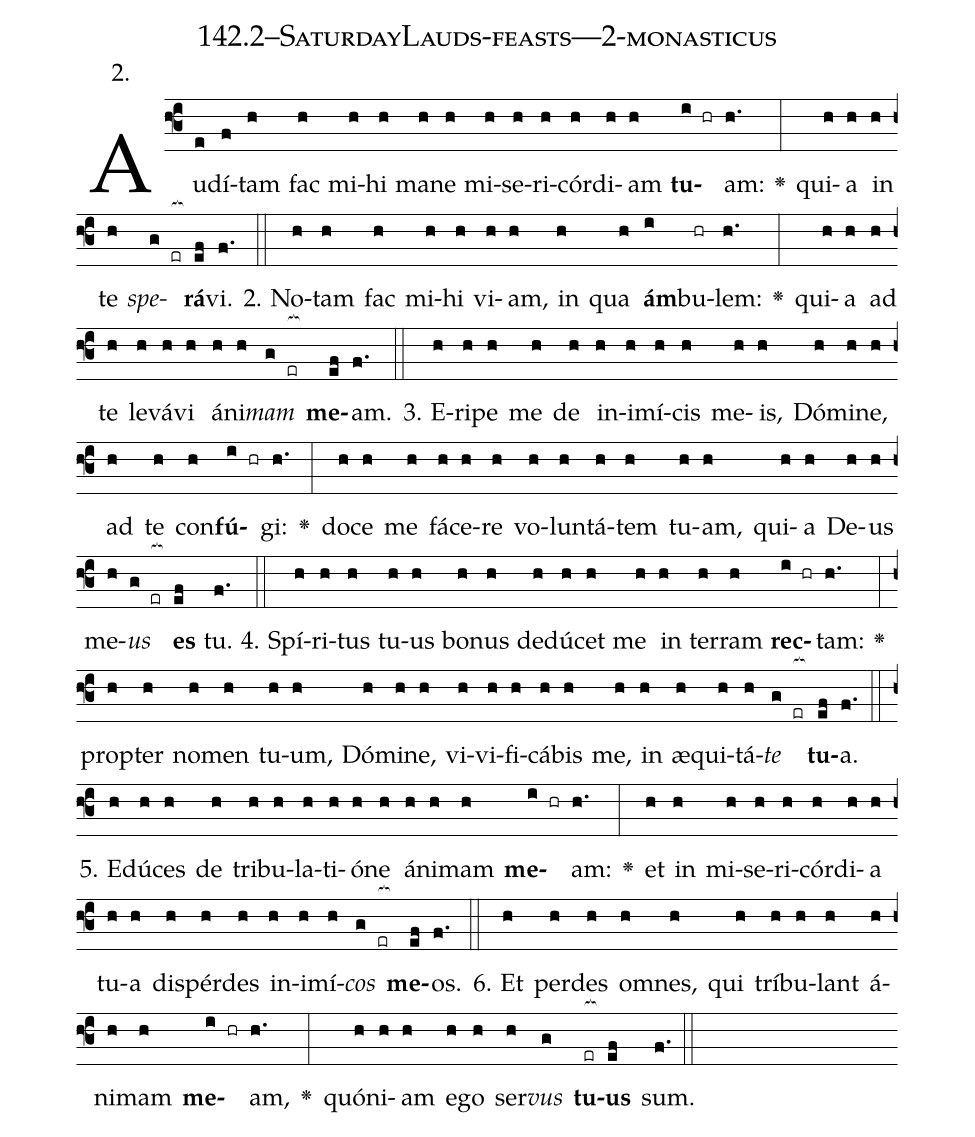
name: 142.2--SaturdayLauds-feasts---2-monasticus;
annotation: 2.;
%%
(f3)Au(e)dí(f)tam(h) fac(h) mi(h)hi(h) ma(h)ne(h) mi(h)se(h)ri(h)cór(h)di(h)am(h) <b>tu</b>(i hr)am:(h.) <v>\greheightstar</v>(:) qui(h)a(h) in(h) te(h) <i>spe</i>(g er[ocb:1{])<b>rá</b>(ef[ocb:0}])vi.(f.) (::)
2. No(h)tam(h) fac(h) mi(h)hi(h) vi(h)am,(h) in(h) qua(h) <b>ám</b>(i)bu(hr)lem:(h.) <v>\greheightstar</v>(:) qui(h)a(h) ad(h) te(h) le(h)vá(h)vi(h) á(h)ni(h)<i>mam</i>(g er[ocb:1{]) <b>me</b>(ef[ocb:0}])am.(f.) (::)
3. E(h)ri(h)pe(h) me(h) de(h) in(h)i(h)mí(h)cis(h) me(h)is,(h) Dó(h)mi(h)ne,(h) ad(h) te(h) con(h)<b>fú</b>(i hr)gi:(h.) <v>\greheightstar</v>(:) do(h)ce(h) me(h) fá(h)ce(h)re(h) vo(h)lun(h)tá(h)tem(h) tu(h)am,(h) qui(h)a(h) De(h)us(h) me(h)<i>us</i>(g er[ocb:1{]) <b>es</b>(ef[ocb:0}]) tu.(f.) (::)
4. Spí(h)ri(h)tus(h) tu(h)us(h) bo(h)nus(h) de(h)dú(h)cet(h) me(h) in(h) ter(h)ram(h) <b>rec</b>(i hr)tam:(h.) <v>\greheightstar</v>(:) prop(h)ter(h) no(h)men(h) tu(h)um,(h) Dó(h)mi(h)ne,(h) vi(h)vi(h)fi(h)cá(h)bis(h) me,(h) in(h) æ(h)qui(h)tá(h)<i>te</i>(g er[ocb:1{]) <b>tu</b>(ef[ocb:0}])a.(f.) (::)
5. E(h)dú(h)ces(h) de(h) tri(h)bu(h)la(h)ti(h)ó(h)ne(h) á(h)ni(h)mam(h) <b>me</b>(i hr)am:(h.) <v>\greheightstar</v>(:) et(h) in(h) mi(h)se(h)ri(h)cór(h)di(h)a(h) tu(h)a(h) dis(h)pér(h)des(h) in(h)i(h)mí(h)<i>cos</i>(g er[ocb:1{]) <b>me</b>(ef[ocb:0}])os.(f.) (::)
6. Et(h) per(h)des(h) om(h)nes,(h) qui(h) trí(h)bu(h)lant(h) á(h)ni(h)mam(h) <b>me</b>(i hr)am,(h.) <v>\greheightstar</v>(:) quón(h)i(h)am(h) e(h)go(h) ser(h)<i>vus</i>(g) <b>tu</b>(er[ocb:1{])<b>us</b>(ef[ocb:0}]) sum.(f.) (::)
